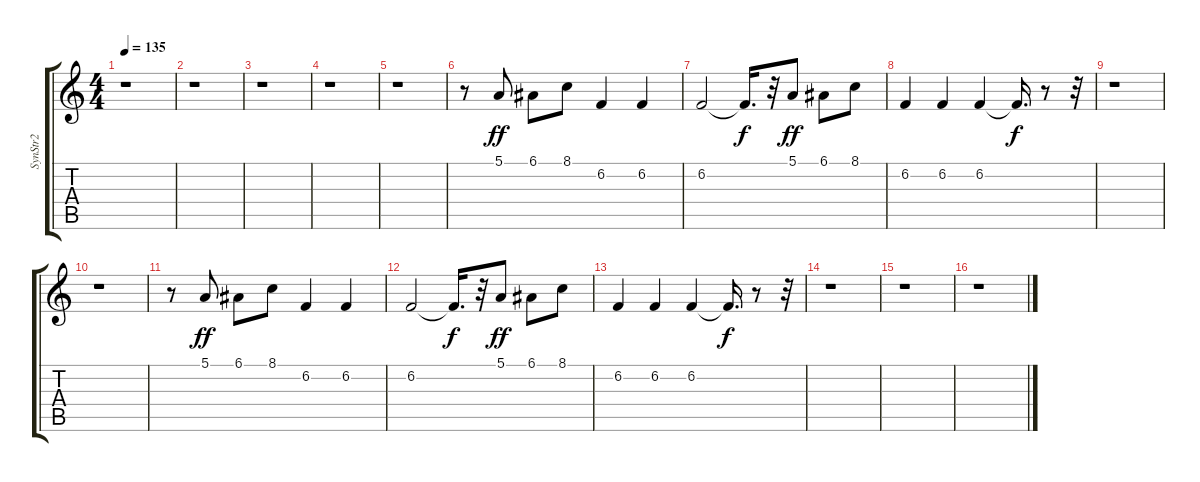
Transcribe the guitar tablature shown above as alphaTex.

\track ("SynStr2 " "SynStr2 ") {instrument synthstrings1}
\staff {score tabs}
\tuning (E4 B3 G3 D3 A2 E2) {hide}
\ts (4 4)
\tempo 135
\clef g2
\ks c
r.1{dy ff} |
r.1 |
r.1 |
r.1 |
r.1 |
r.8 5.1.8 6.1.8 8.1.8 6.2.4 6.2.4 |
6.2.2 6.2{t}.16{d dy f} r.32 5.1.8{dy ff} 6.1.8 8.1.8 |
6.2.4 6.2.4 6.2.4 6.2{t}.16{d dy f} r.8 r.32 |
r.1 |
r.1 |
r.8 5.1.8{dy ff} 6.1.8 8.1.8 6.2.4 6.2.4 |
6.2.2 6.2{t}.16{d dy f} r.32 5.1.8{dy ff} 6.1.8 8.1.8 |
6.2.4 6.2.4 6.2.4 6.2{t}.16{d dy f} r.8 r.32 |
r.1 |
r.1 |
r.1
